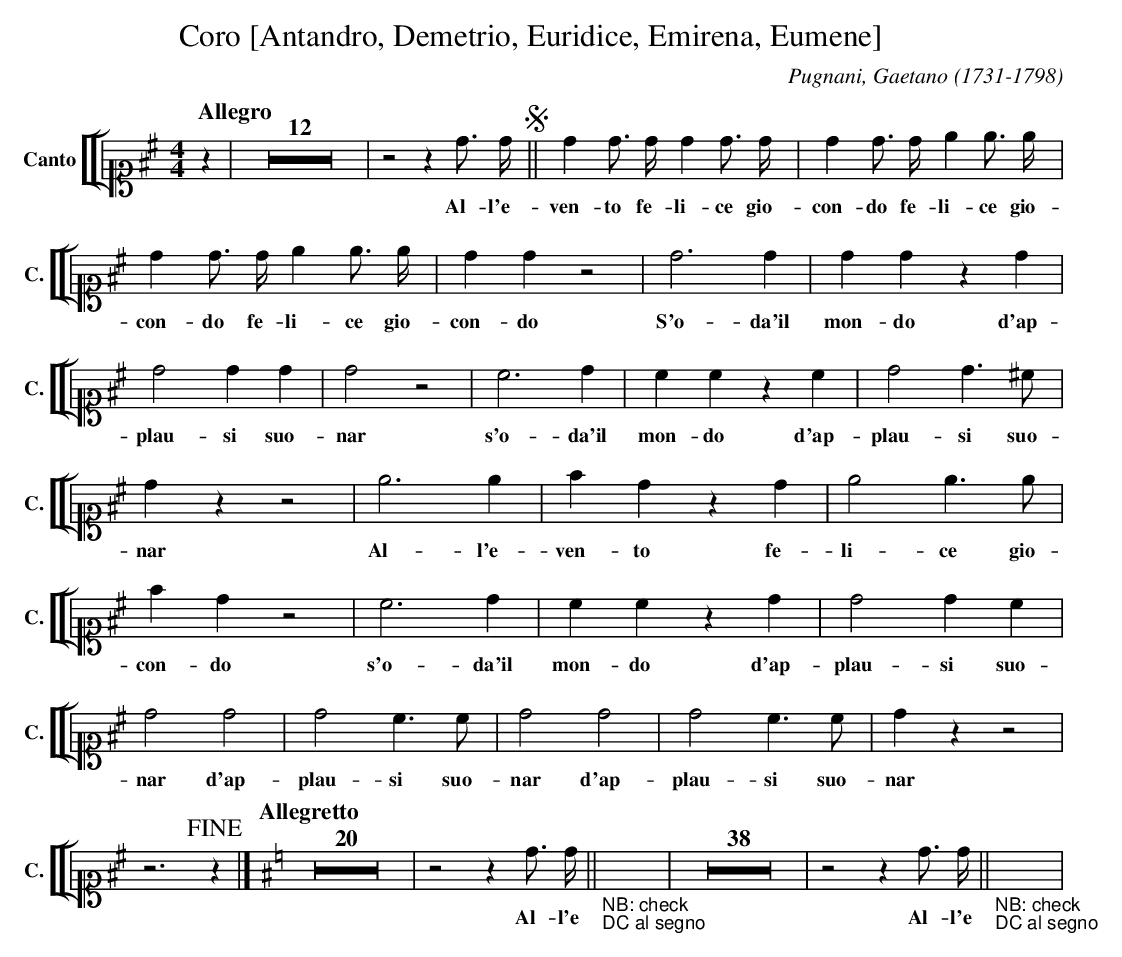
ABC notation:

X:1
T:Coro [Antandro, Demetrio, Euridice, Emirena, Eumene]
C:Pugnani, Gaetano (1731-1798)
M:4/4
L:1/4
K:D
V: 15 clef=alto1 name="Canto" sname="C."
%%staves [[ 15 ]]
[Q:"Allegro"] z | Z12 | z2zd/> d/ !segno!|| d d/> d/ d d/> d/ | d d/> d/ e e/> e/ | d d/> d/ e e/> e/ | ddz2| \
w: Al-l'e-ven-to fe-li-ce gio-con-do fe-li-ce gio-con-do fe-li-ce gio-con-do
   d3d | ddzd | d2dd | d2z2 | c3d | cczc | d2 d>^c | dzz2 | \
w: S'o-da'il mon-do d'ap-plau-si suo-nar s'o-da'il mon-do d'ap-plau-si suo-nar
   e3e | fdzd | e2 e>e | fdz2 | c3d | cczd | d2dc | d2d2 | d2 c>c | d2d2 | d2 c>c | dzz2 | z3!fine!z |] \
w: Al-l'e-ven-to fe-li-ce gio-con-do  s'o-da'il mon-do d'ap-plau-si suo-nar d'ap-plau-si suo-nar d'ap-plau-si suo-nar
[Q:"Allegretto"][K:G] Z20 | z2zd/> d/ ||\
w: Al-l'e
   "_NB: check" "_DC al segno" X | \
   Z38 | z2zd/> d/ ||\
w: Al-l'e
   "_NB: check" "_DC al segno" X | \
